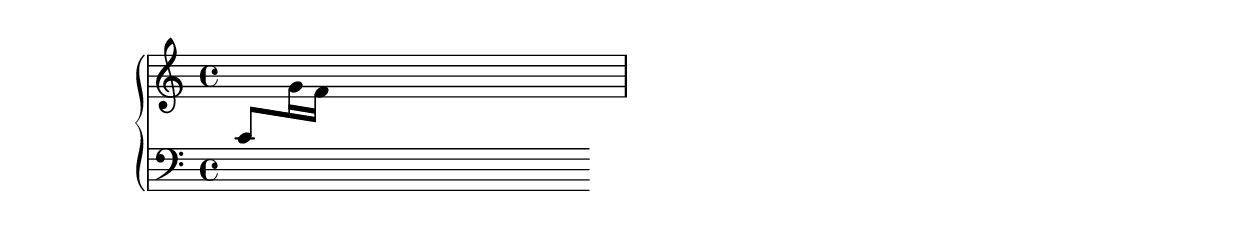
\version "1.7.18"
\header{
	texidoc="@cindex Beam Isknee
Lilypond can beam across a Piano Staff.
" }
\score{
	\context PianoStaff <
	\context Staff=one \notes\relative c'{
		s1
	}
	\context Staff=two \notes\relative c'{
		\clef bass
% no knee
		\stemUp  c8-[ \translator Staff=one \stemDown g'16 f]
		s8
		s2
	}
	>
	\paper{
 		raggedright = ##t
	}
}


%% new-chords-done %%
